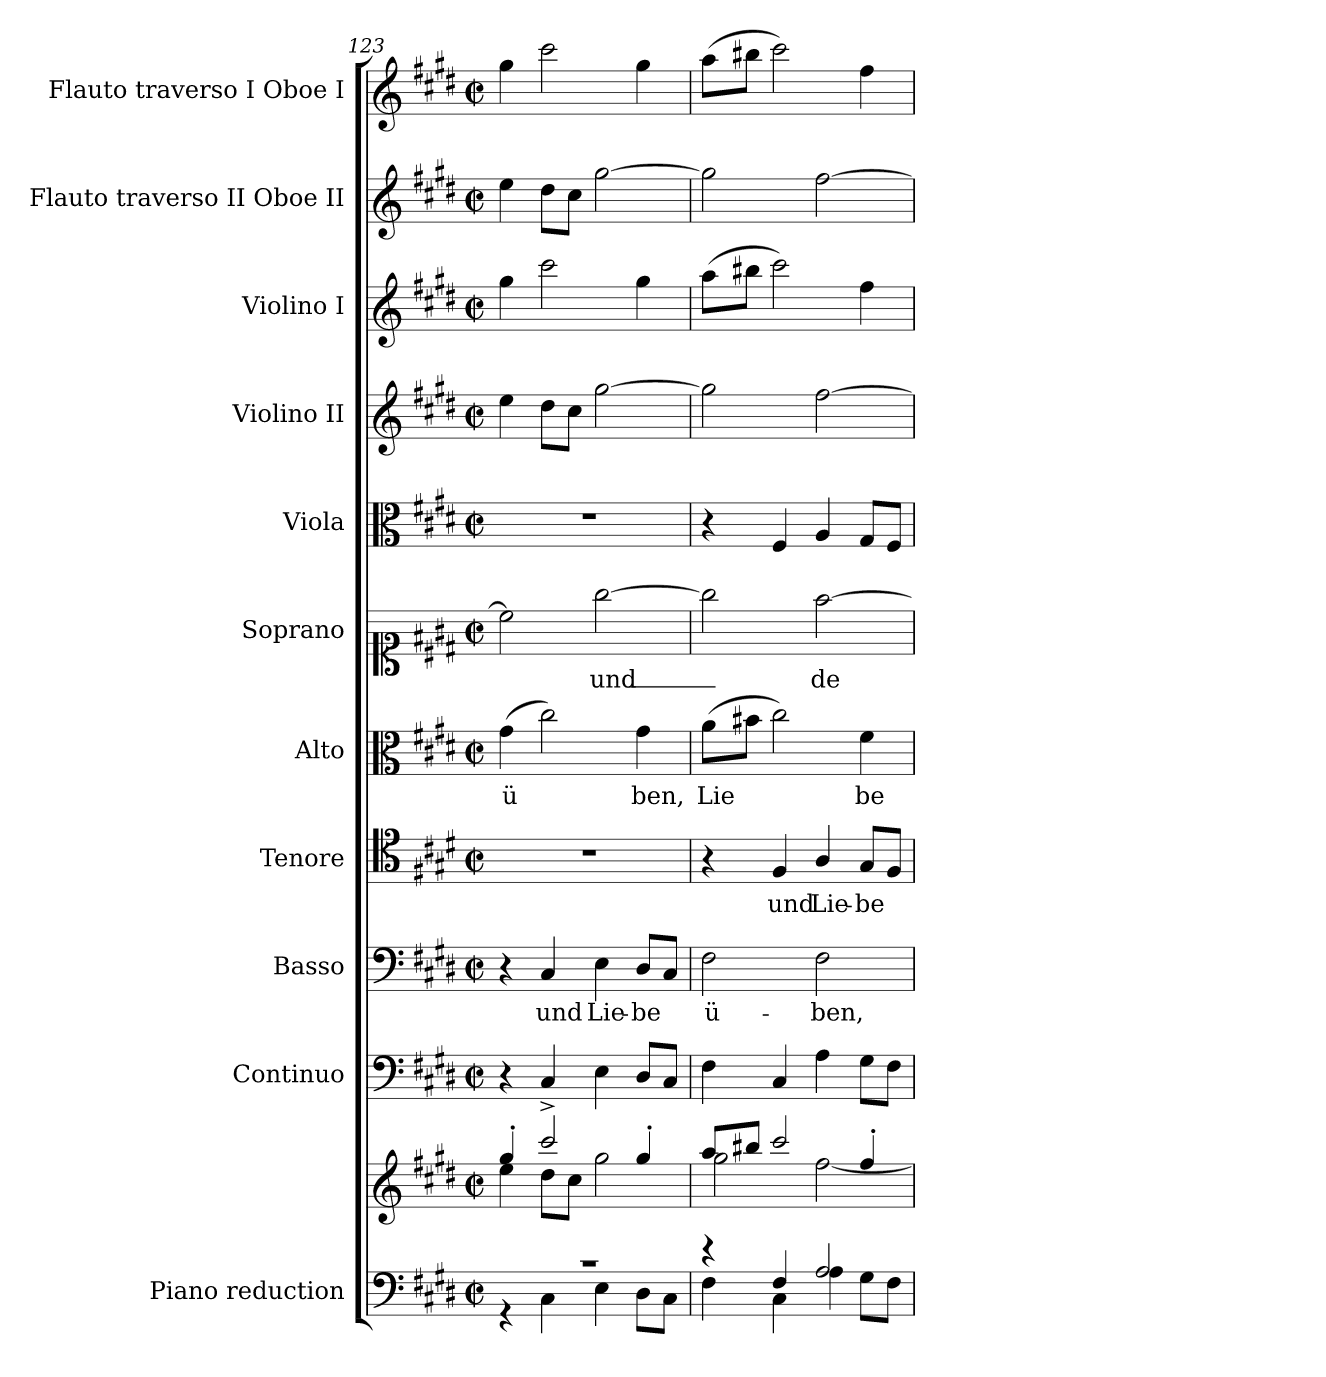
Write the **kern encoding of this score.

**kern	**kern	**kern	**kern	**text	**kern	**text	**kern	**text	**kern	**text	**kern	**kern	**kern	**kern	**kern
*part11	*part11	*part10	*part9	*part9	*part8	*part8	*part7	*part7	*part6	*part6	*part5	*part4	*part3	*part2	*part1
*staff12	*staff11	*staff10	*staff9	*staff9	*staff8	*staff8	*staff7	*staff7	*staff6	*staff6	*staff5	*staff4	*staff3	*staff2	*staff1
*I"Piano reduction	*	*I"Continuo	*I"Basso	*	*I"Tenore	*	*I"Alto	*	*I"Soprano	*	*I"Viola	*I"Violino II	*I"Violino I	*I"Flauto traverso II Oboe II	*I"Flauto traverso I Oboe I
*I'Pno	*	*	*	*	*	*	*	*	*	*	*	*	*	*I'Ob	*I'Ob
*clefF4	*clefG2	*clefF4	*clefF4	*	*clefC4	*	*clefC3	*	*clefC1	*	*clefC3	*clefG2	*clefG2	*clefG2	*clefG2
*k[f#c#g#d#]	*k[f#c#g#d#]	*k[f#c#g#d#]	*k[f#c#g#d#]	*	*k[f#c#g#d#]	*	*k[f#c#g#d#]	*	*k[f#c#g#d#]	*	*k[f#c#g#d#]	*k[f#c#g#d#]	*k[f#c#g#d#]	*k[f#c#g#d#]	*k[f#c#g#d#]
*M2/2	*M2/2	*M2/2	*M2/2	*	*M2/2	*	*M2/2	*	*M2/2	*	*M2/2	*M2/2	*M2/2	*M2/2	*M2/2
*met(c|)	*met(c|)	*met(c|)	*met(c|)	*	*met(c|)	*	*met(c|)	*	*met(c|)	*	*met(c|)	*met(c|)	*met(c|)	*met(c|)	*met(c|)
=123	=123	=123	=123	=123	=123	=123	=123	=123	=123	=123	=123	=123	=123	=123	=123
*^	*^	*	*	*	*	*	*	*	*	*	*	*	*	*	*
!	!	!	!	!	!	!	!	!	!	!LO:LY:b	!	!	!	!	!	!	!
1r	4r	4gg#'/	4ee\	4r	4r	.	1r	.	(4g#\	ü	2cc#\]	.	1r	4ee\	4gg#\	4ee\	4gg#\
!	!	!	!	!	!	!LO:LY:b	!	!	!	!	!	!	!	!	!	!	!
.	4C#\	2ccc#^/	8dd#\L	4C#/	4C#/	und	.	.	2cc#\)	.	.	.	.	8dd#\L	2ccc#\	8dd#\L	2ccc#\
.	.	.	8cc#\J	.	.	.	.	.	.	.	.	.	.	8cc#\J	.	8cc#\J	.
!	!	!	!	!	!	!LO:LY:b	!	!	!	!	!	!LO:LY:b	!	!	!	!	!
.	4E\	.	2gg#\	4E\	4E\	Lie-	.	.	.	.	[2gg#\	und_	.	[2gg#\	.	[2gg#\	.
!	!	!	!	!	!	!LO:LY:b	!	!	!	!LO:LY:b	!	!	!	!	!	!	!
.	8D#\L	4gg#'/	.	8D#/L	8D#/L	be	.	.	4g#\	ben,	.	.	.	.	4gg#\	.	4gg#\
.	8C#\J	.	.	8C#/J	8C#/J	.	.	.	.	.	.	.	.	.	.	.	.
=124	=124	=124	=124	=124	=124	=124	=124	=124	=124	=124	=124	=124	=124	=124	=124	=124	=124
!	!	!	!	!	!	!LO:LY:b	!	!	!	!LO:LY:b	!	!LO:LY:b	!	!	!	!	!
4r	4F#\	8aa/L	2gg#\	4F#\	2F#\	ü-	4r	.	(8a\L	Lie	2gg#\]	_	4r	2gg#\]	(8aa\L	2gg#\]	(8aa\L
.	.	8bb#X/J	.	.	.	.	.	.	8b#X\J	.	.	.	.	.	8bb#X\J	.	8bb#X\J
!	!	!	!	!	!	!	!	!LO:LY:b	!	!	!	!	!	!	!	!	!
4F#/	4C#\	2ccc#/	.	4C#/	.	.	4F#/	und	2cc#\)	.	.	.	4F#/	.	2ccc#\)	.	2ccc#\)
!	!	!	!	!	!	!LO:LY:b	!	!LO:LY:b	!	!	!	!LO:LY:b	!	!	!	!	!
2A/	4A\	.	[2ff#\	4A\	2F#\	ben,	4A/	Lie-	.	.	[2ff#\	de-	4A/	[2ff#\	.	[2ff#\	.
!	!	!	!	!	!	!	!	!LO:LY:b	!	!LO:LY:b	!	!	!	!	!	!	!
.	8G#\L	4ff#'/	.	8G#\L	.	.	8G#/L	be	4f#\	be	.	.	8G#/L	.	4ff#\	.	4ff#\
.	8F#\J	.	.	8F#\J	.	.	8F#/J	.	.	.	.	.	8F#/J	.	.	.	.
*v	*v	*	*	*	*	*	*	*	*	*	*	*	*	*	*	*	*
*	*v	*v	*	*	*	*	*	*	*	*	*	*	*	*	*	*
=	=	=	=	=	=	=	=	=	=	=	=	=	=	=	=
*-	*-	*-	*-	*-	*-	*-	*-	*-	*-	*-	*-	*-	*-	*-	*-
